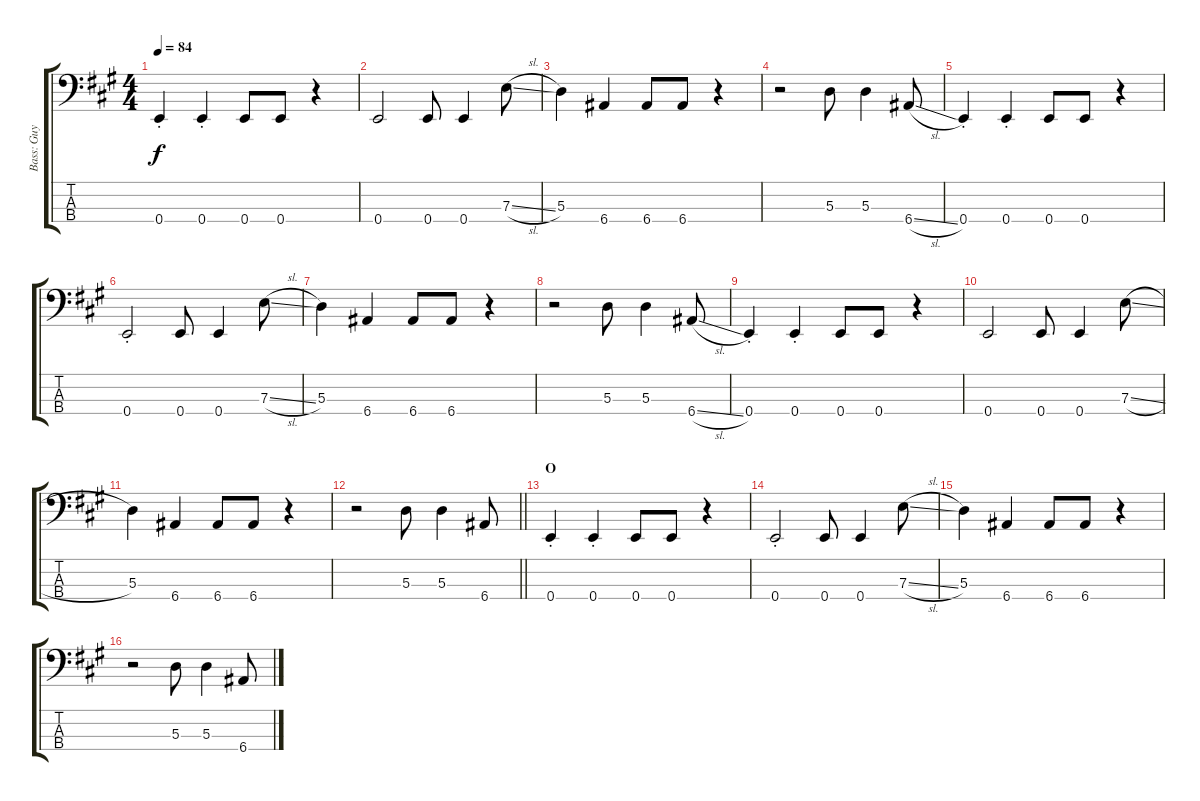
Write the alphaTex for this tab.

\track ("Bass: Guy Pratt" "Bass: Guy ") {instrument electricbassfinger}
\staff {score tabs}
\tuning (G2 D2 A1 E1) {hide}
\ts (4 4)
\tempo 84
\clef f4
\ks a
0.4{st}.4{dy f} 0.4{st}.4 0.4.8 0.4.8 r.4 |
0.4.2 0.4.8 0.4.4 7.3{sl}.8 |
5.3.4 6.4.4 6.4.8 6.4.8 r.4 |
r.2 5.3.8 5.3.4 6.4{sl}.8 |
0.4{st}.4 0.4{st}.4 0.4.8 0.4.8 r.4 |
0.4{st}.2 0.4.8 0.4.4 7.3{sl}.8 |
5.3.4 6.4.4 6.4.8 6.4.8 r.4 |
r.2 5.3.8 5.3.4 6.4{sl}.8 |
0.4{st}.4 0.4{st}.4 0.4.8 0.4.8 r.4 |
0.4.2 0.4.8 0.4.4 7.3{sl}.8 |
5.3.4 6.4.4 6.4.8 6.4.8 r.4 |
\barLineRight lightlight
r.2 5.3.8 5.3.4 6.4.8 |
\section ("" "O")
0.4{st}.4 0.4{st}.4 0.4.8 0.4.8 r.4 |
0.4{st}.2 0.4.8 0.4.4 7.3{sl}.8 |
5.3.4 6.4.4 6.4.8 6.4.8 r.4 |
r.2 5.3.8 5.3.4 6.4{sl}.8
